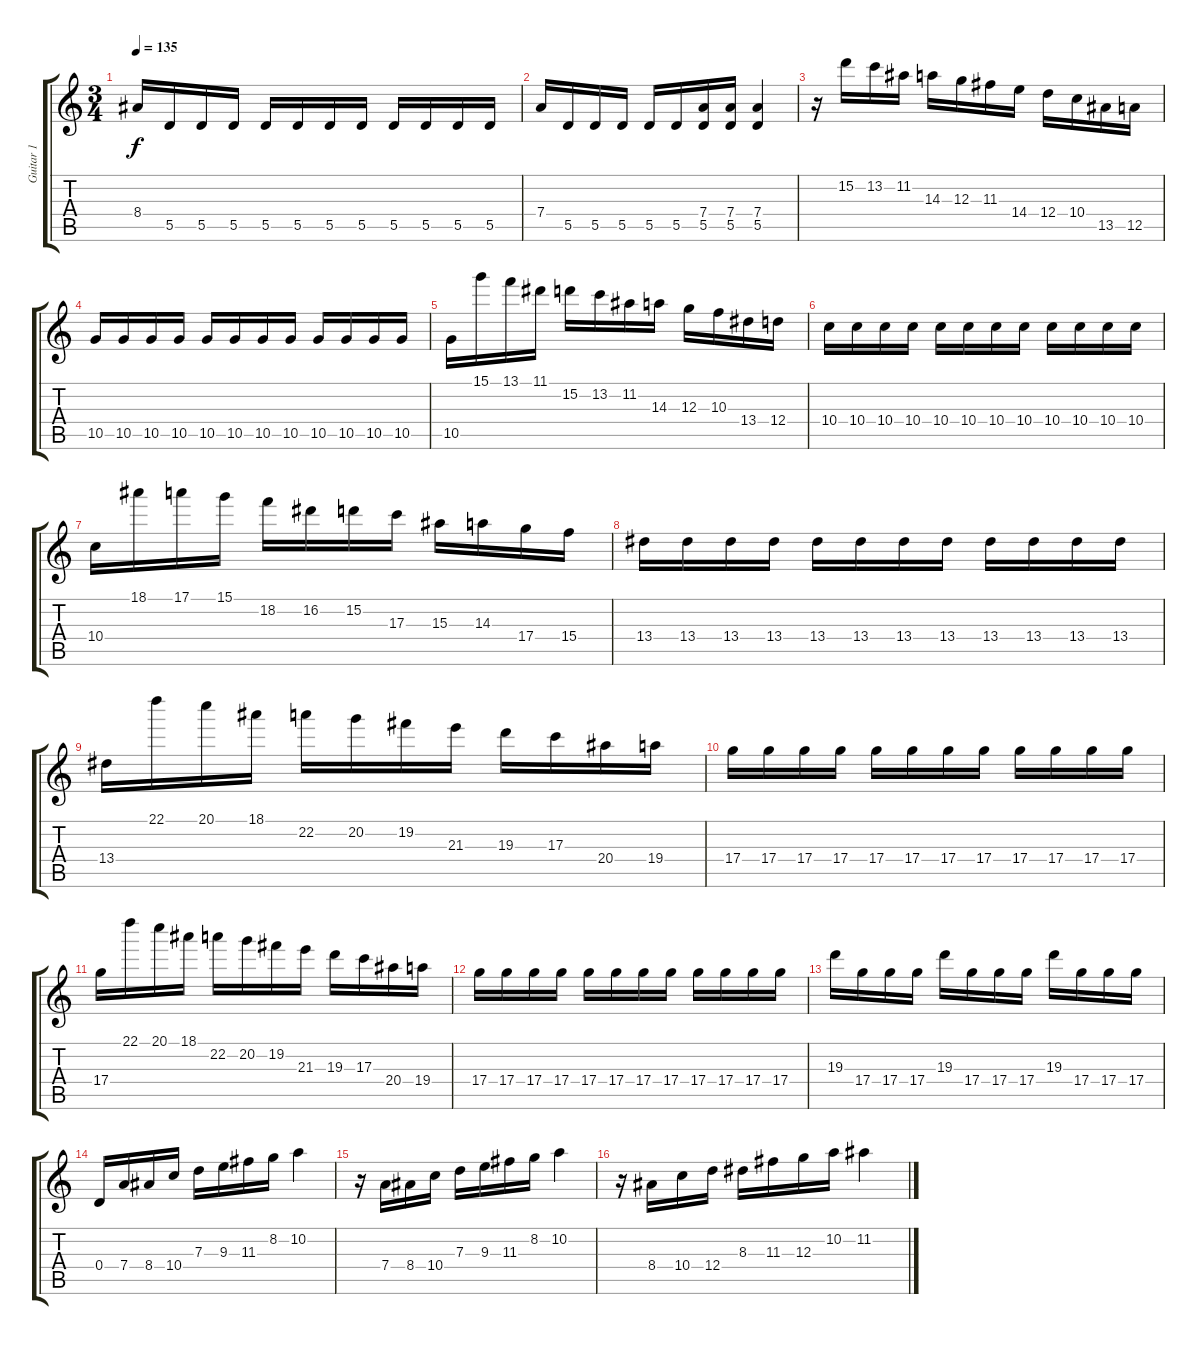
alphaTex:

\track ("Guitar 1" "Guitar 1") {instrument distortionguitar}
\staff {score tabs}
\tuning (E4 B3 G3 D3 A2 E2) {hide}
\ts (3 4)
\tempo 135
\clef g2
\ks c
8.4.16{dy f} 5.5.16 5.5.16 5.5.16 5.5.16 5.5.16 5.5.16 5.5.16 5.5.16 5.5.16 5.5.16 5.5.16 |
7.4.16 5.5.16 5.5.16 5.5.16 5.5.16 5.5.16 (7.4 5.5).16 (7.4 5.5).16 (7.4 5.5).4 |
r.16 15.2.16 13.2.16 11.2.16 14.3.16 12.3.16 11.3.16 14.4.16 12.4.16 10.4.16 13.5.16 12.5.16 |
10.5.16 10.5.16 10.5.16 10.5.16 10.5.16 10.5.16 10.5.16 10.5.16 10.5.16 10.5.16 10.5.16 10.5.16 |
10.5.16 15.1.16 13.1.16 11.1.16 15.2.16 13.2.16 11.2.16 14.3.16 12.3.16 10.3.16 13.4.16 12.4.16 |
10.4.16 10.4.16 10.4.16 10.4.16 10.4.16 10.4.16 10.4.16 10.4.16 10.4.16 10.4.16 10.4.16 10.4.16 |
10.4.16 18.1.16 17.1.16 15.1.16 18.2.16 16.2.16 15.2.16 17.3.16 15.3.16 14.3.16 17.4.16 15.4.16 |
13.4.16 13.4.16 13.4.16 13.4.16 13.4.16 13.4.16 13.4.16 13.4.16 13.4.16 13.4.16 13.4.16 13.4.16 |
13.4.16 22.1.16 20.1.16 18.1.16 22.2.16 20.2.16 19.2.16 21.3.16 19.3.16 17.3.16 20.4.16 19.4.16 |
17.4.16 17.4.16 17.4.16 17.4.16 17.4.16 17.4.16 17.4.16 17.4.16 17.4.16 17.4.16 17.4.16 17.4.16 |
17.4.16 22.1.16 20.1.16 18.1.16 22.2.16 20.2.16 19.2.16 21.3.16 19.3.16 17.3.16 20.4.16 19.4.16 |
17.4.16 17.4.16 17.4.16 17.4.16 17.4.16 17.4.16 17.4.16 17.4.16 17.4.16 17.4.16 17.4.16 17.4.16 |
19.3.16 17.4.16 17.4.16 17.4.16 19.3.16 17.4.16 17.4.16 17.4.16 19.3.16 17.4.16 17.4.16 17.4.16 |
0.4.16 7.4.16 8.4.16 10.4.16 7.3.16 9.3.16 11.3.16 8.2.16 10.2.4 |
r.16 7.4.16 8.4.16 10.4.16 7.3.16 9.3.16 11.3.16 8.2.16 10.2.4 |
r.16 8.4.16 10.4.16 12.4.16 8.3.16 11.3.16 12.3.16 10.2.16 11.2.4
